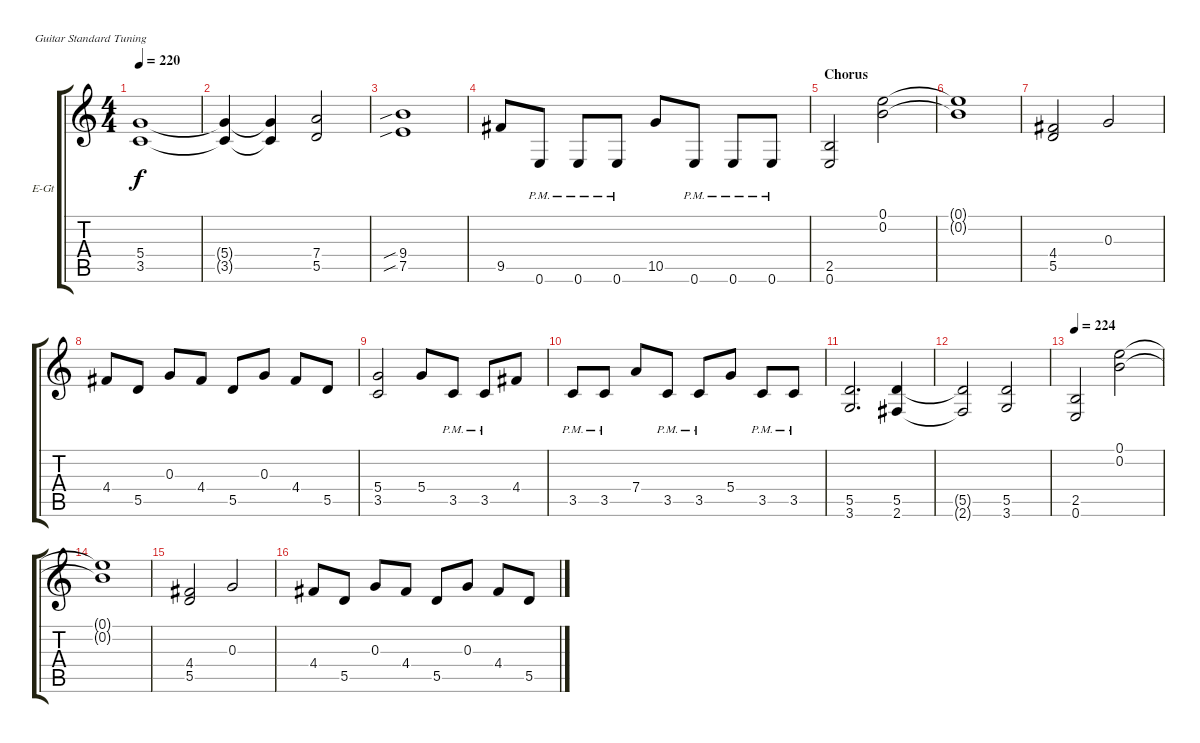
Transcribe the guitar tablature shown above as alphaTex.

\bracketExtendMode groupsimilarinstruments
\firstSystemTrackNameOrientation horizontal
\otherSystemsTrackNameOrientation horizontal
\track ("Electric Guitar 1" "E-Gt") {instrument distortionguitar}
\staff {score tabs}
\tuning (E4 B3 G3 D3 A2 E2)
\ts (4 4)
\tempo 220
\clef g2
\ks c
(5.4 3.5).1{dy f} |
(5.4{t} 3.5{t}).4 (5.4{t} 3.5{t}).4 (7.4 5.5).2 |
(9.4{sib} 7.5{sib}).1 |
9.5.8 0.6{pm}.8 0.6{pm}.8 0.6{pm}.8 10.5.8 0.6{pm}.8 0.6{pm}.8 0.6{pm}.8 |
\section ("" "Chorus")
(2.5 0.6).2 (0.1 0.2).2 |
(0.1{t} 0.2{t}).1 |
(4.4 5.5).2 0.3.2 |
4.4.8 5.5.8 0.3.8 4.4.8 5.5.8 0.3.8 4.4.8 5.5.8 |
(5.4 3.5).2 5.4.8 3.5{pm}.8 3.5{pm}.8 4.4.8 |
3.5{pm}.8 3.5{pm}.8 7.4.8 3.5{pm}.8 3.5{pm}.8 5.4.8 3.5{pm}.8 3.5{pm}.8 |
(5.5 3.6).2{d} (5.5 2.6).4 |
(5.5{t} 2.6{t}).2 (5.5 3.6).2 |
\tempo 224
(2.5 0.6).2 (0.1 0.2).2 |
(0.1{t} 0.2{t}).1 |
(4.4 5.5).2 0.3.2 |
4.4.8 5.5.8 0.3.8 4.4.8 5.5.8 0.3.8 4.4.8 5.5.8
